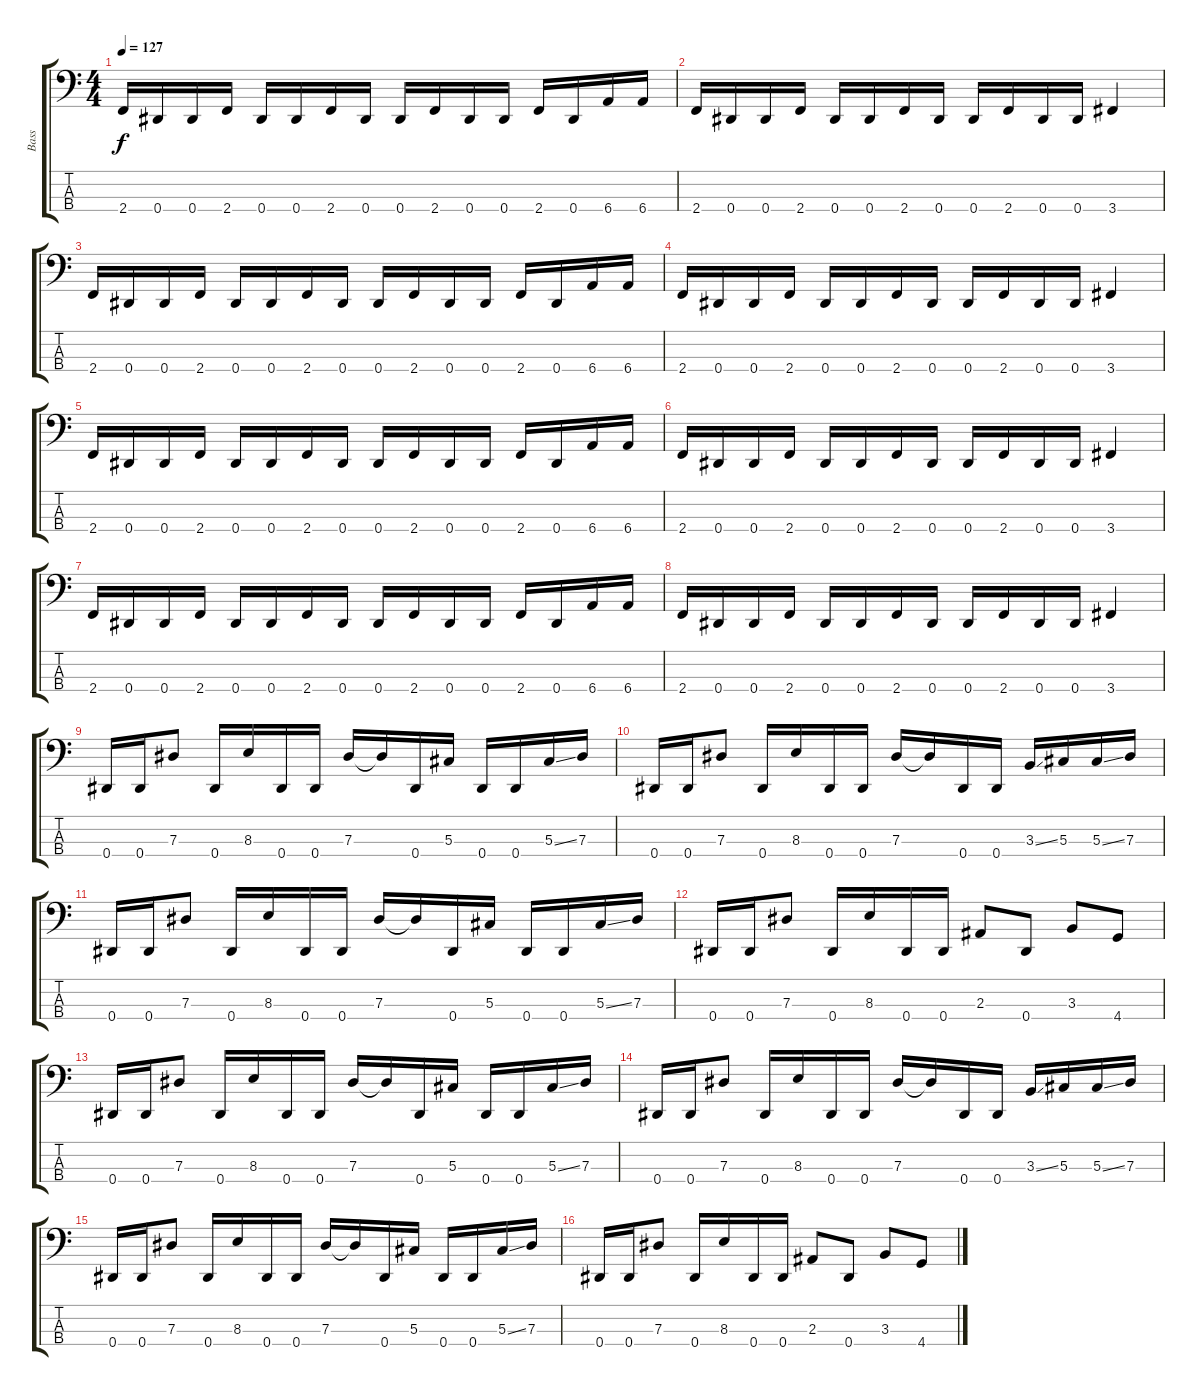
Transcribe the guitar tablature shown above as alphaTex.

\track ("Bass" "Bass") {instrument electricbassfinger}
\staff {score tabs}
\tuning (Gb2 Db2 Ab1 Eb1) {hide}
\ts (4 4)
\tempo 127
\clef f4
\ks c
2.4.16{dy f instrument electricbassfinger} 0.4.16 0.4.16 2.4.16 0.4.16 0.4.16 2.4.16 0.4.16 0.4.16 2.4.16 0.4.16 0.4.16 2.4.16 0.4.16 6.4.16 6.4.16 |
2.4.16 0.4.16 0.4.16 2.4.16 0.4.16 0.4.16 2.4.16 0.4.16 0.4.16 2.4.16 0.4.16 0.4.16 3.4.4 |
2.4.16 0.4.16 0.4.16 2.4.16 0.4.16 0.4.16 2.4.16 0.4.16 0.4.16 2.4.16 0.4.16 0.4.16 2.4.16 0.4.16 6.4.16 6.4.16 |
2.4.16 0.4.16 0.4.16 2.4.16 0.4.16 0.4.16 2.4.16 0.4.16 0.4.16 2.4.16 0.4.16 0.4.16 3.4.4 |
2.4.16 0.4.16 0.4.16 2.4.16 0.4.16 0.4.16 2.4.16 0.4.16 0.4.16 2.4.16 0.4.16 0.4.16 2.4.16 0.4.16 6.4.16 6.4.16 |
2.4.16 0.4.16 0.4.16 2.4.16 0.4.16 0.4.16 2.4.16 0.4.16 0.4.16 2.4.16 0.4.16 0.4.16 3.4.4 |
2.4.16 0.4.16 0.4.16 2.4.16 0.4.16 0.4.16 2.4.16 0.4.16 0.4.16 2.4.16 0.4.16 0.4.16 2.4.16 0.4.16 6.4.16 6.4.16 |
2.4.16 0.4.16 0.4.16 2.4.16 0.4.16 0.4.16 2.4.16 0.4.16 0.4.16 2.4.16 0.4.16 0.4.16 3.4.4 |
\section ("" "")
0.4.16 0.4.16 7.3.8 0.4.16 8.3.16 0.4.16 0.4.16 7.3.16 7.3{t}.16 0.4.16 5.3.16 0.4.16 0.4.16 5.3{ss}.16 7.3.16 |
0.4.16 0.4.16 7.3.8 0.4.16 8.3.16 0.4.16 0.4.16 7.3.16 7.3{t}.16 0.4.16 0.4.16 3.3{ss}.16 5.3.16 5.3{ss}.16 7.3.16 |
0.4.16 0.4.16 7.3.8 0.4.16 8.3.16 0.4.16 0.4.16 7.3.16 7.3{t}.16 0.4.16 5.3.16 0.4.16 0.4.16 5.3{ss}.16 7.3.16 |
0.4.16 0.4.16 7.3.8 0.4.16 8.3.16 0.4.16 0.4.16 2.3.8 0.4.8 3.3.8 4.4.8 |
0.4.16 0.4.16 7.3.8 0.4.16 8.3.16 0.4.16 0.4.16 7.3.16 7.3{t}.16 0.4.16 5.3.16 0.4.16 0.4.16 5.3{ss}.16 7.3.16 |
0.4.16 0.4.16 7.3.8 0.4.16 8.3.16 0.4.16 0.4.16 7.3.16 7.3{t}.16 0.4.16 0.4.16 3.3{ss}.16 5.3.16 5.3{ss}.16 7.3.16 |
0.4.16 0.4.16 7.3.8 0.4.16 8.3.16 0.4.16 0.4.16 7.3.16 7.3{t}.16 0.4.16 5.3.16 0.4.16 0.4.16 5.3{ss}.16 7.3.16 |
0.4.16 0.4.16 7.3.8 0.4.16 8.3.16 0.4.16 0.4.16 2.3.8 0.4.8 3.3.8 4.4.8
